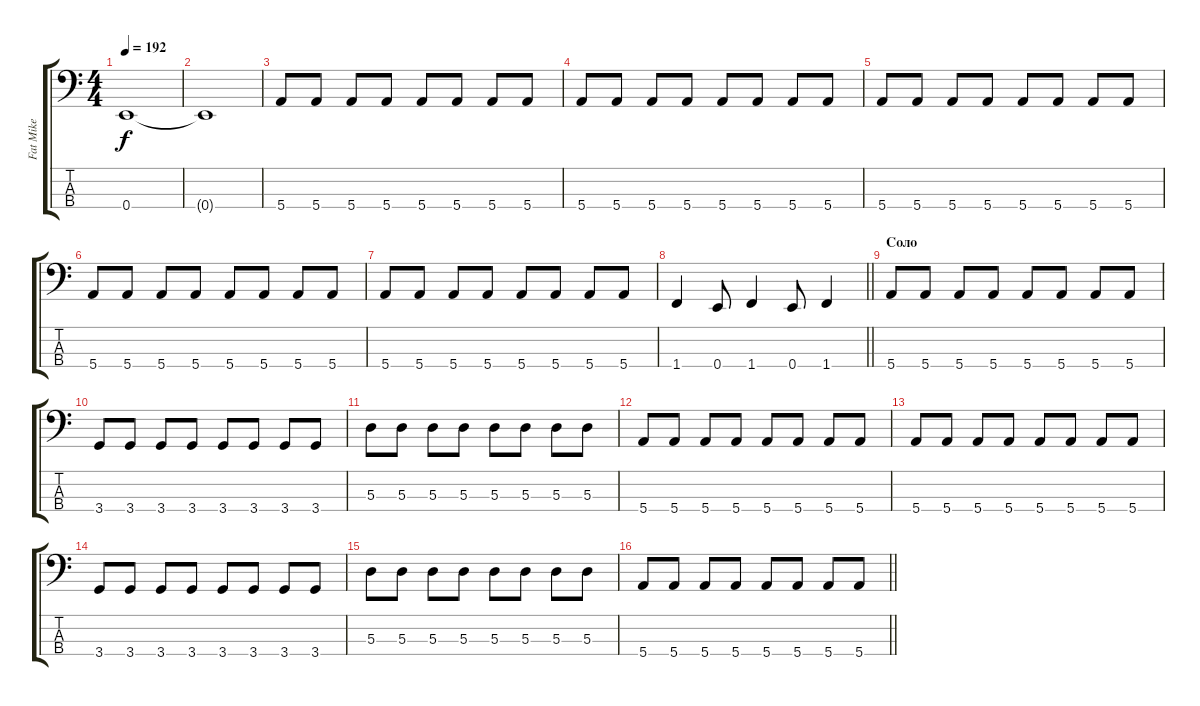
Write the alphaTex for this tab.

\track ("Fat Mike" "Fat Mike") {instrument slapbass1}
\staff {score tabs}
\tuning (G2 D2 A1 E1) {hide}
\ts (4 4)
\tempo 192
\clef f4
\ks c
0.4.1{dy f} |
0.4{t}.1 |
5.4.8 5.4.8 5.4.8 5.4.8 5.4.8 5.4.8 5.4.8 5.4.8 |
5.4.8 5.4.8 5.4.8 5.4.8 5.4.8 5.4.8 5.4.8 5.4.8 |
5.4.8 5.4.8 5.4.8 5.4.8 5.4.8 5.4.8 5.4.8 5.4.8 |
5.4.8 5.4.8 5.4.8 5.4.8 5.4.8 5.4.8 5.4.8 5.4.8 |
5.4.8 5.4.8 5.4.8 5.4.8 5.4.8 5.4.8 5.4.8 5.4.8 |
\barLineRight lightlight
1.4.4 0.4.8 1.4.4 0.4.8 1.4.4 |
\section ("" "Соло")
5.4.8 5.4.8 5.4.8 5.4.8 5.4.8 5.4.8 5.4.8 5.4.8 |
3.4.8 3.4.8 3.4.8 3.4.8 3.4.8 3.4.8 3.4.8 3.4.8 |
5.3.8 5.3.8 5.3.8 5.3.8 5.3.8 5.3.8 5.3.8 5.3.8 |
5.4.8 5.4.8 5.4.8 5.4.8 5.4.8 5.4.8 5.4.8 5.4.8 |
5.4.8 5.4.8 5.4.8 5.4.8 5.4.8 5.4.8 5.4.8 5.4.8 |
3.4.8 3.4.8 3.4.8 3.4.8 3.4.8 3.4.8 3.4.8 3.4.8 |
5.3.8 5.3.8 5.3.8 5.3.8 5.3.8 5.3.8 5.3.8 5.3.8 |
\barLineRight lightlight
5.4.8 5.4.8 5.4.8 5.4.8 5.4.8 5.4.8 5.4.8 5.4.8
